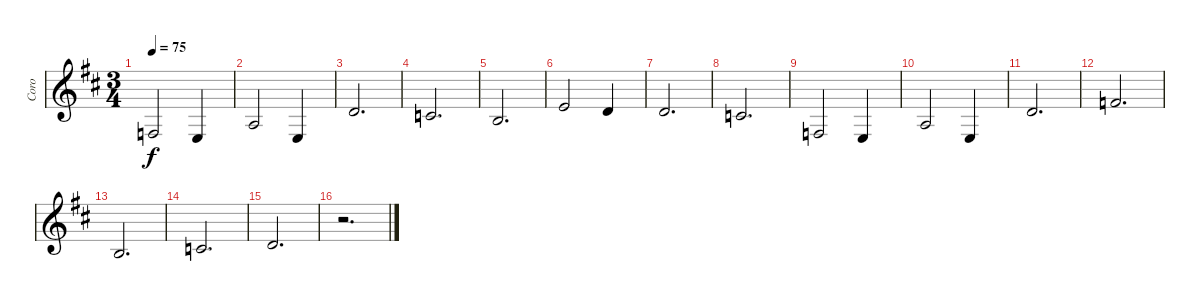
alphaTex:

\track ("Coro" "Coro") {instrument choiraahs}
\staff {score}
\tuning (E4 B3 G3 D3 A2 E2) {hide}
\ts (3 4)
\tempo 75
\clef g2
\ks d
3.4.2{dy f} 2.4.4 |
2.3.2 2.4.4 |
3.2.2{d} |
1.2.2{d} |
0.2.2{d} |
0.1.2 3.2.4 |
3.2.2{d} |
1.2.2{d} |
3.4.2 2.4.4 |
2.3.2 2.4.4 |
3.2.2{d} |
1.1.2{d} |
0.2.2{d} |
1.2.2{d} |
3.2.2{d} |
r.2{d}
